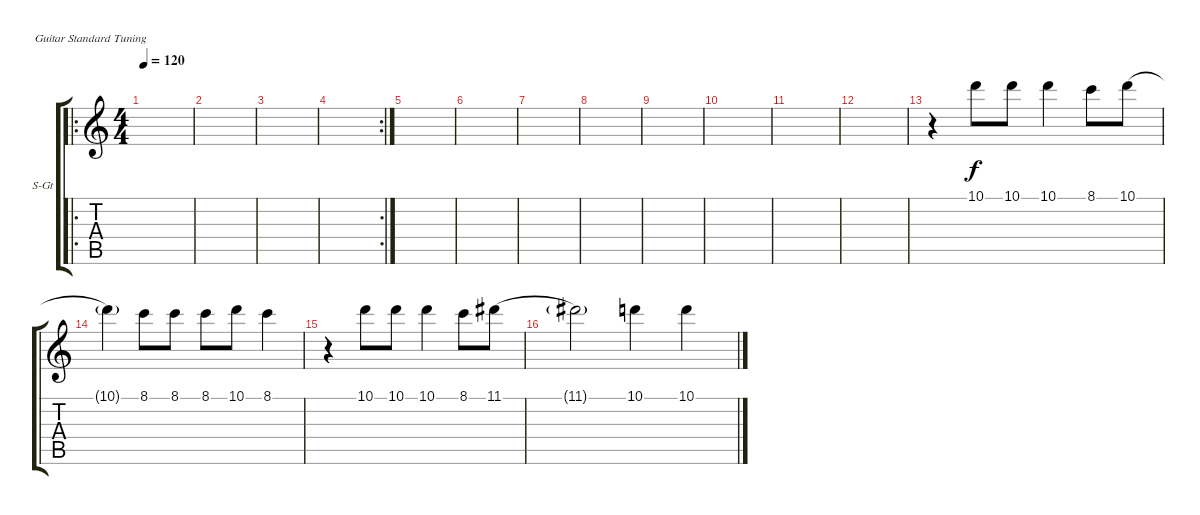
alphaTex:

\defaultSystemsLayout 4
\bracketExtendMode groupsimilarinstruments
\firstSystemTrackNameOrientation horizontal
\otherSystemsTrackNameOrientation horizontal
\track ("Vocal" "S-Gt") {instrument acousticguitarsteel}
\staff {score tabs}
\tuning (E4 B3 G3 D3 A2 E2)
\ro
\ts (4 4)
\tempo 120
\clef g2
\ks c
|
|
|
\rc 2
|
|
|
|
|
|
|
|
|
r.4 10.1.8 10.1.8 10.1.4 8.1.8 10.1.8{legatoorigin} |
10.1{g}.4 8.1.8 8.1.8 8.1.8 10.1.8 8.1.4 |
r.4 10.1.8 10.1.8 10.1.4 8.1.8 11.1.8{legatoorigin} |
11.1{g}.2 10.1.4 10.1.4
